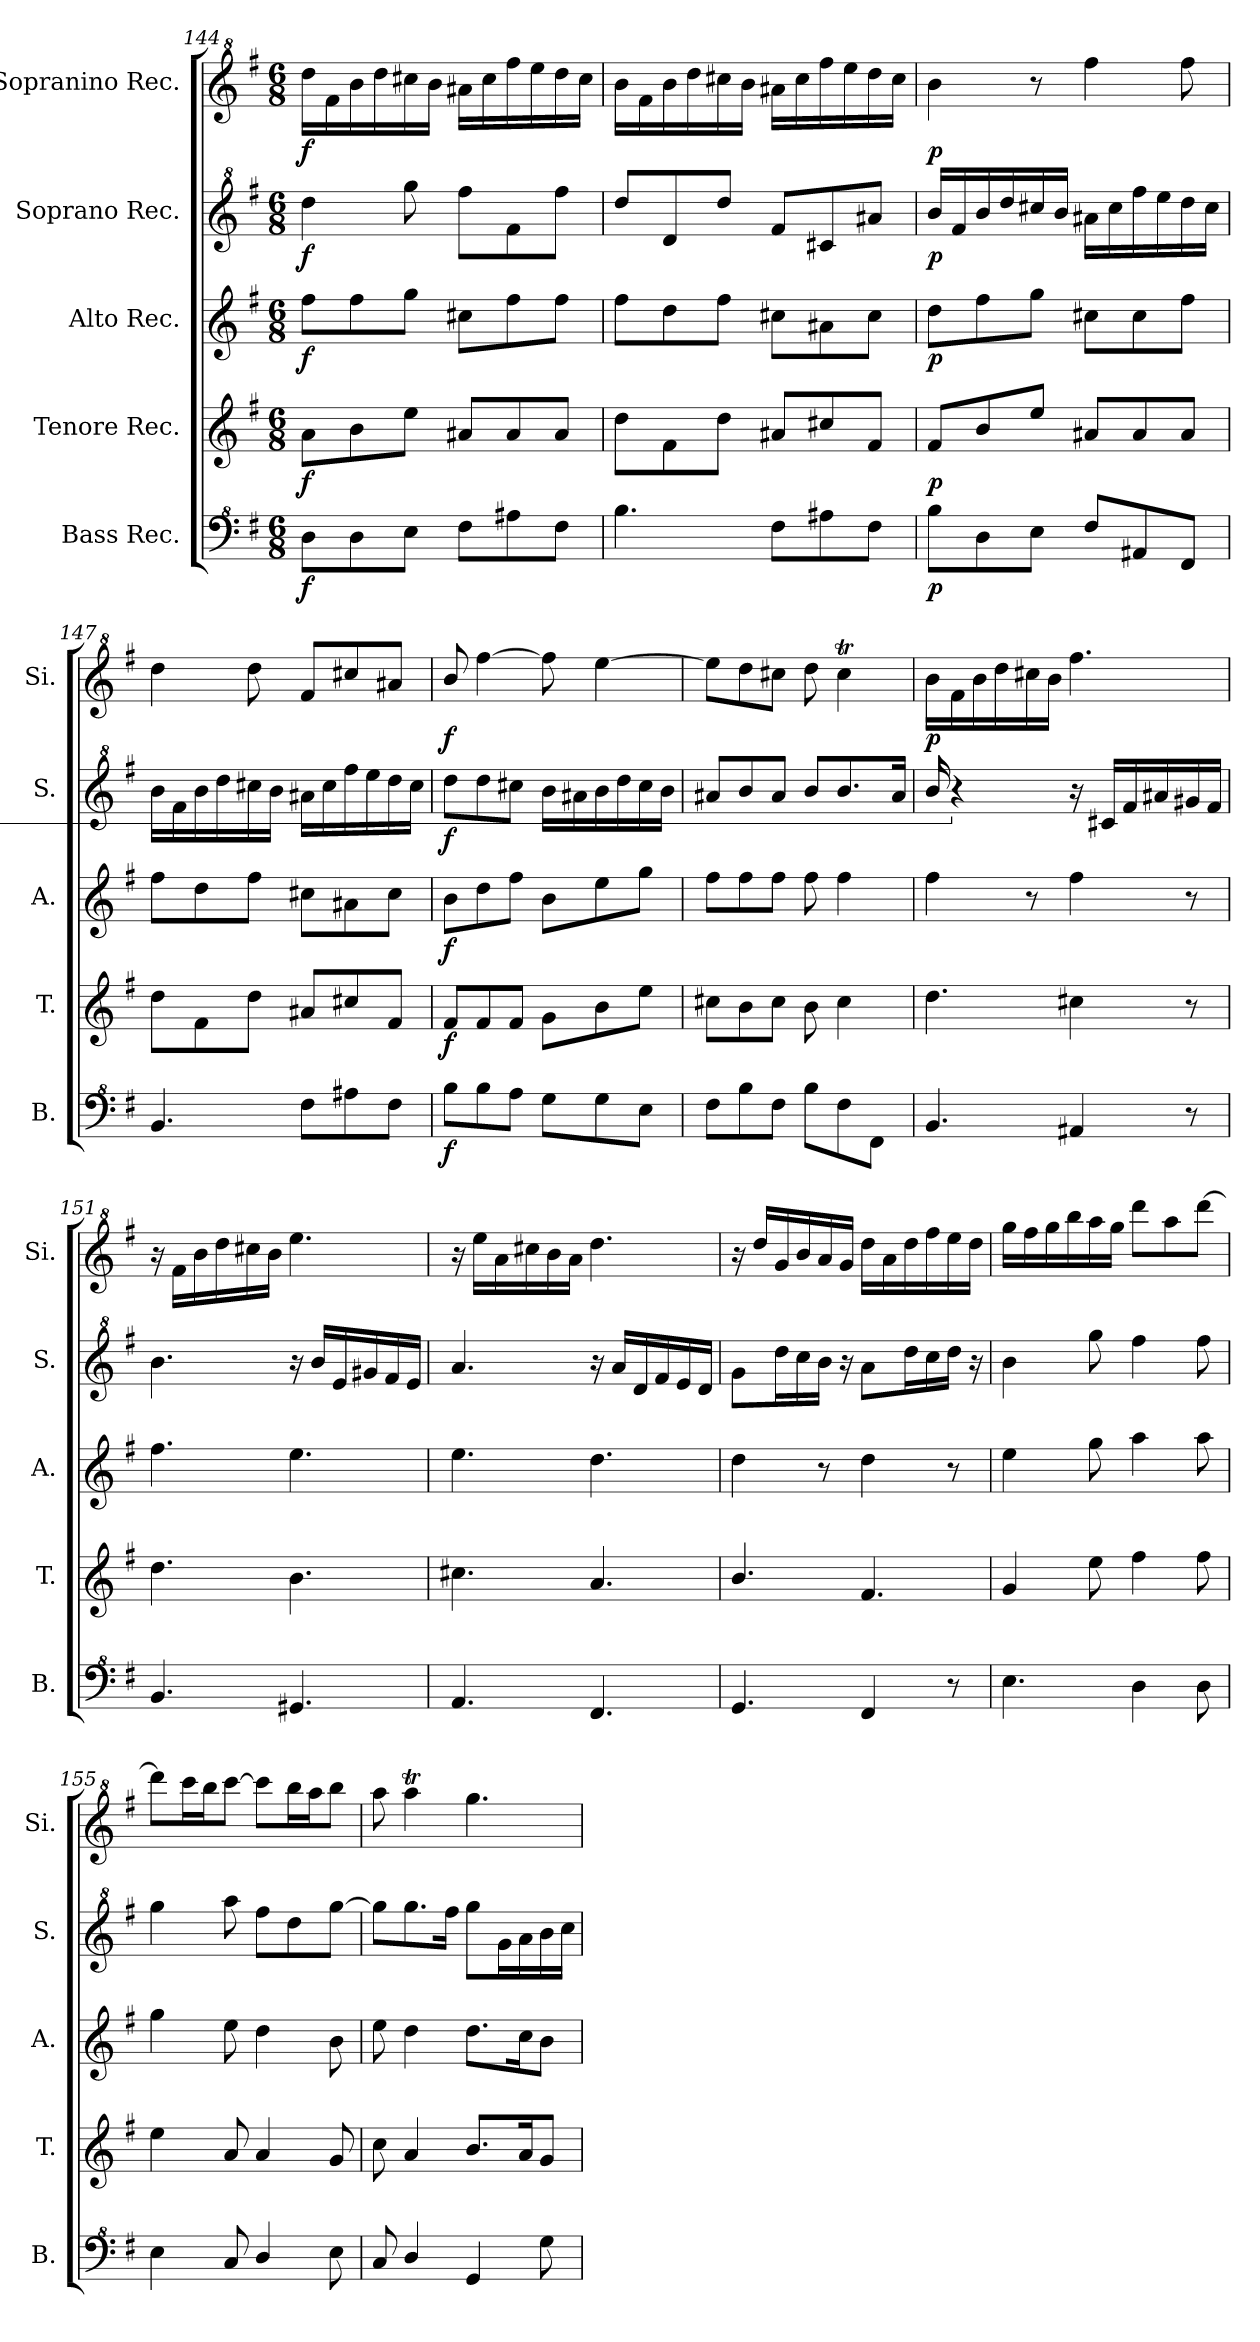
**kern	**dynam	**kern	**dynam	**kern	**dynam	**kern	**dynam	**kern	**dynam
*part5	*part5	*part4	*part4	*part3	*part3	*part2	*part2	*part1	*part1
*staff5	*staff5	*staff4	*staff4	*staff3	*staff3	*staff2	*staff2	*staff1	*staff1
*I"Bass Rec.	*	*I"Tenore Rec.	*	*I"Alto Rec.	*	*I"Soprano Rec.	*	*I"Sopranino Rec.	*
*I'B.	*	*I'T.	*	*I'A.	*	*I'S.	*	*I'Si.	*
*clefF^4	*	*clefG2	*	*clefG2	*	*clefG^2	*	*clefG^2	*
*k[f#]	*	*k[f#]	*	*k[f#]	*	*k[f#]	*	*k[f#]	*
*M6/8	*	*M6/8	*	*M6/8	*	*M6/8	*	*M6/8	*
=144	=144	=144	=144	=144	=144	=144	=144	=144	=144
!	!LO:DY:b	!	!LO:DY:b	!	!LO:DY:b	!	!LO:DY:b	!	!LO:DY:b
8d\L	f	8a\L	f	8ff#\L	f	4ddd\	f	16ddd\LL	f
.	.	.	.	.	.	.	.	16ff#\	.
8d\	.	8b\	.	8ff#\	.	.	.	16bb\	.
.	.	.	.	.	.	.	.	16ddd\	.
8e\J	.	8ee\J	.	8gg\J	.	8ggg\	.	16ccc#X\	.
.	.	.	.	.	.	.	.	16bb\JJ	.
8f#\L	.	8a#X/L	.	8cc#X\L	.	8fff#\L	.	16aa#X\LL	.
.	.	.	.	.	.	.	.	16ccc#\	.
8a#X\	.	8a#/	.	8ff#\	.	8ff#\	.	16fff#\	.
.	.	.	.	.	.	.	.	16eee\	.
8f#\J	.	8a#/J	.	8ff#\J	.	8fff#\J	.	16ddd\	.
.	.	.	.	.	.	.	.	16ccc#\JJ	.
=145	=145	=145	=145	=145	=145	=145	=145	=145	=145
4.b\	.	8dd\L	.	8ff#\L	.	8ddd/L	.	16bb\LL	.
.	.	.	.	.	.	.	.	16ff#\	.
.	.	8f#\	.	8dd\	.	8dd/	.	16bb\	.
.	.	.	.	.	.	.	.	16ddd\	.
.	.	8dd\J	.	8ff#\J	.	8ddd/J	.	16ccc#X\	.
.	.	.	.	.	.	.	.	16bb\JJ	.
8f#\L	.	8a#X/L	.	8cc#X\L	.	8ff#/L	.	16aa#X\LL	.
.	.	.	.	.	.	.	.	16ccc#\	.
8a#X\	.	8cc#X/	.	8a#X\	.	8cc#X/	.	16fff#\	.
.	.	.	.	.	.	.	.	16eee\	.
8f#\J	.	8f#/J	.	8cc#\J	.	8aa#X/J	.	16ddd\	.
.	.	.	.	.	.	.	.	16ccc#\JJ	.
!!LO:LB:g=z
=146	=146	=146	=146	=146	=146	=146	=146	=146	=146
!	!LO:DY:b	!	!LO:DY:b	!	!LO:DY:b	!	!LO:DY:b	!	!LO:DY:b
8b\L	p	8f#/L	p	8dd\L	p	16bb/LL	p	4bb\	p
.	.	.	.	.	.	16ff#/	.	.	.
8d\	.	8b/	.	8ff#\	.	16bb/	.	.	.
.	.	.	.	.	.	16ddd/	.	.	.
8e\J	.	8ee/J	.	8gg\J	.	16ccc#X/	.	8r	.
.	.	.	.	.	.	16bb/JJ	.	.	.
8f#/L	.	8a#X/L	.	8cc#X\L	.	16aa#X\LL	.	4fff#\	.
.	.	.	.	.	.	16ccc#\	.	.	.
8A#X/	.	8a#/	.	8cc#\	.	16fff#\	.	.	.
.	.	.	.	.	.	16eee\	.	.	.
8F#/J	.	8a#/J	.	8ff#\J	.	16ddd\	.	8fff#\	.
.	.	.	.	.	.	16ccc#\JJ	.	.	.
=147	=147	=147	=147	=147	=147	=147	=147	=147	=147
4.B/	.	8dd\L	.	8ff#\L	.	16bb\LL	.	4ddd\	.
.	.	.	.	.	.	16ff#\	.	.	.
.	.	8f#\	.	8dd\	.	16bb\	.	.	.
.	.	.	.	.	.	16ddd\	.	.	.
.	.	8dd\J	.	8ff#\J	.	16ccc#X\	.	8ddd\	.
.	.	.	.	.	.	16bb\JJ	.	.	.
8f#\L	.	8a#X/L	.	8cc#X\L	.	16aa#X\LL	.	8ff#/L	.
.	.	.	.	.	.	16ccc#\	.	.	.
8a#X\	.	8cc#X/	.	8a#X\	.	16fff#\	.	8ccc#X/	.
.	.	.	.	.	.	16eee\	.	.	.
8f#\J	.	8f#/J	.	8cc#\J	.	16ddd\	.	8aa#X/J	.
.	.	.	.	.	.	16ccc#\JJ	.	.	.
=148	=148	=148	=148	=148	=148	=148	=148	=148	=148
!	!LO:DY:b	!	!LO:DY:b	!	!LO:DY:b	!	!LO:DY:b	!	!LO:DY:b
8b\L	f	8f#/L	f	8b\L	f	8ddd\L	f	8bb/	f
8b\	.	8f#/	.	8dd\	.	8ddd\	.	[4fff#\	.
8a\J	.	8f#/J	.	8ff#\J	.	8ccc#X\J	.	.	.
8g\L	.	8g\L	.	8b\L	.	16bb\LL	.	8fff#\]	.
.	.	.	.	.	.	16aa#X\	.	.	.
8g\	.	8b\	.	8ee\	.	16bb\	.	[4eee\	.
.	.	.	.	.	.	16ddd\	.	.	.
8e\J	.	8ee\J	.	8gg\J	.	16ccc#\	.	.	.
.	.	.	.	.	.	16bb\JJ	.	.	.
=149	=149	=149	=149	=149	=149	=149	=149	=149	=149
8f#\L	.	8cc#X\L	.	8ff#\L	.	8aa#X/L	.	8eee\L]	.
8b\	.	8b\	.	8ff#\	.	8bb/	.	8ddd\	.
8f#\J	.	8cc#\J	.	8ff#\J	.	8aa#/J	.	8ccc#X\J	.
8b\L	.	8b\	.	8ff#\	.	8bb/L	.	8ddd\	.
8f#\	.	4cc#\	.	4ff#\	.	8.bb/	.	4ccc#t\	.
8F#\J	.	.	.	.	.	.	.	.	.
.	.	.	.	.	.	16aa#/Jk	.	.	.
=150	=150	=150	=150	=150	=150	=150	=150	=150	=150
!	!	!	!	!	!	!	!	!	!LO:DY:b
4.B/	.	4.dd\	.	4ff#\	.	16bb/	.	16bb\LL	p
!	!	!	!	!	!	!LO:N:vis=4.	!	!	!
.	.	.	.	.	.	16%5r	.	16ff#\	.
.	.	.	.	.	.	.	.	16bb\	.
.	.	.	.	.	.	.	.	16ddd\	.
.	.	.	.	8r	.	.	.	16ccc#X\	.
.	.	.	.	.	.	.	.	16bb\JJ	.
4A#X/	.	4cc#X\	.	4ff#\	.	16r	.	4.fff#\	.
.	.	.	.	.	.	16cc#X/LL	.	.	.
.	.	.	.	.	.	16ff#/	.	.	.
.	.	.	.	.	.	16aa#X/	.	.	.
8r	.	8r	.	8r	.	16gg#X/	.	.	.
.	.	.	.	.	.	16ff#/JJ	.	.	.
=151	=151	=151	=151	=151	=151	=151	=151	=151	=151
4.B/	.	4.dd\	.	4.ff#\	.	4.bb\	.	16r	.
.	.	.	.	.	.	.	.	16ff#\LL	.
.	.	.	.	.	.	.	.	16bb\	.
.	.	.	.	.	.	.	.	16ddd\	.
.	.	.	.	.	.	.	.	16ccc#X\	.
.	.	.	.	.	.	.	.	16bb\JJ	.
4.G#X/	.	4.b\	.	4.ee\	.	16r	.	4.eee\	.
.	.	.	.	.	.	16bb/LL	.	.	.
.	.	.	.	.	.	16ee/	.	.	.
.	.	.	.	.	.	16gg#X/	.	.	.
.	.	.	.	.	.	16ff#/	.	.	.
.	.	.	.	.	.	16ee/JJ	.	.	.
!!LO:PB:g=z
=152	=152	=152	=152	=152	=152	=152	=152	=152	=152
4.A/	.	4.cc#X\	.	4.ee\	.	4.aa/	.	16r	.
.	.	.	.	.	.	.	.	16eee\LL	.
.	.	.	.	.	.	.	.	16aa\	.
.	.	.	.	.	.	.	.	16ccc#X\	.
.	.	.	.	.	.	.	.	16bb\	.
.	.	.	.	.	.	.	.	16aa\JJ	.
4.F#/	.	4.a/	.	4.dd\	.	16r	.	4.ddd\	.
.	.	.	.	.	.	16aa/LL	.	.	.
.	.	.	.	.	.	16dd/	.	.	.
.	.	.	.	.	.	16ff#/	.	.	.
.	.	.	.	.	.	16ee/	.	.	.
.	.	.	.	.	.	16dd/JJ	.	.	.
=153	=153	=153	=153	=153	=153	=153	=153	=153	=153
4.G/	.	4.b/	.	4dd\	.	8gg\L	.	16r	.
.	.	.	.	.	.	.	.	16ddd/LL	.
.	.	.	.	.	.	16ddd\L	.	16gg/	.
.	.	.	.	.	.	16ccc\	.	16bb/	.
.	.	.	.	8r	.	16bb\JJ	.	16aa/	.
.	.	.	.	.	.	16r	.	16gg/JJ	.
4F#/	.	4.f#/	.	4dd\	.	8aa\L	.	16ddd\LL	.
.	.	.	.	.	.	.	.	16aa\	.
.	.	.	.	.	.	16ddd\L	.	16ddd\	.
.	.	.	.	.	.	16ccc\	.	16fff#\	.
8r	.	.	.	8r	.	16ddd\JJ	.	16eee\	.
.	.	.	.	.	.	16r	.	16ddd\JJ	.
=154	=154	=154	=154	=154	=154	=154	=154	=154	=154
4.e\	.	4g/	.	4ee\	.	4bb\	.	16ggg\LL	.
.	.	.	.	.	.	.	.	16fff#\	.
.	.	.	.	.	.	.	.	16ggg\	.
.	.	.	.	.	.	.	.	16bbb\	.
.	.	8ee\	.	8gg\	.	8ggg\	.	16aaa\	.
.	.	.	.	.	.	.	.	16ggg\JJ	.
4d\	.	4ff#\	.	4aa\	.	4fff#\	.	8dddd\L	.
.	.	.	.	.	.	.	.	8aaa\	.
8d\	.	8ff#\	.	8aa\	.	8fff#\	.	[8dddd\J	.
=155	=155	=155	=155	=155	=155	=155	=155	=155	=155
4e\	.	4ee\	.	4gg\	.	4ggg\	.	8dddd\L]	.
.	.	.	.	.	.	.	.	16cccc\L	.
.	.	.	.	.	.	.	.	16bbb\J	.
8c/	.	8a/	.	8ee\	.	8aaa\	.	[8cccc\J	.
4d/	.	4a/	.	4dd\	.	8fff#\L	.	8cccc\L]	.
.	.	.	.	.	.	8ddd\	.	16bbb\L	.
.	.	.	.	.	.	.	.	16aaa\J	.
8e\	.	8g/	.	8b\	.	[8ggg\J	.	8bbb\J	.
=156	=156	=156	=156	=156	=156	=156	=156	=156	=156
8c/	.	8cc\	.	8ee\	.	8ggg\L]	.	8aaa\	.
4d/	.	4a/	.	4dd\	.	8.ggg\	.	4aaaT\	.
.	.	.	.	.	.	16fff#\Jk	.	.	.
4G/	.	8.b/L	.	8.dd\L	.	8ggg\L	.	4.ggg\	.
.	.	.	.	.	.	16gg\L	.	.	.
.	.	16a/K	.	16cc\K	.	16aa\	.	.	.
8g\	.	8g/J	.	8b\J	.	16bb\	.	.	.
.	.	.	.	.	.	16ccc\JJ	.	.	.
=	=	=	=	=	=	=	=	=	=
*-	*-	*-	*-	*-	*-	*-	*-	*-	*-
